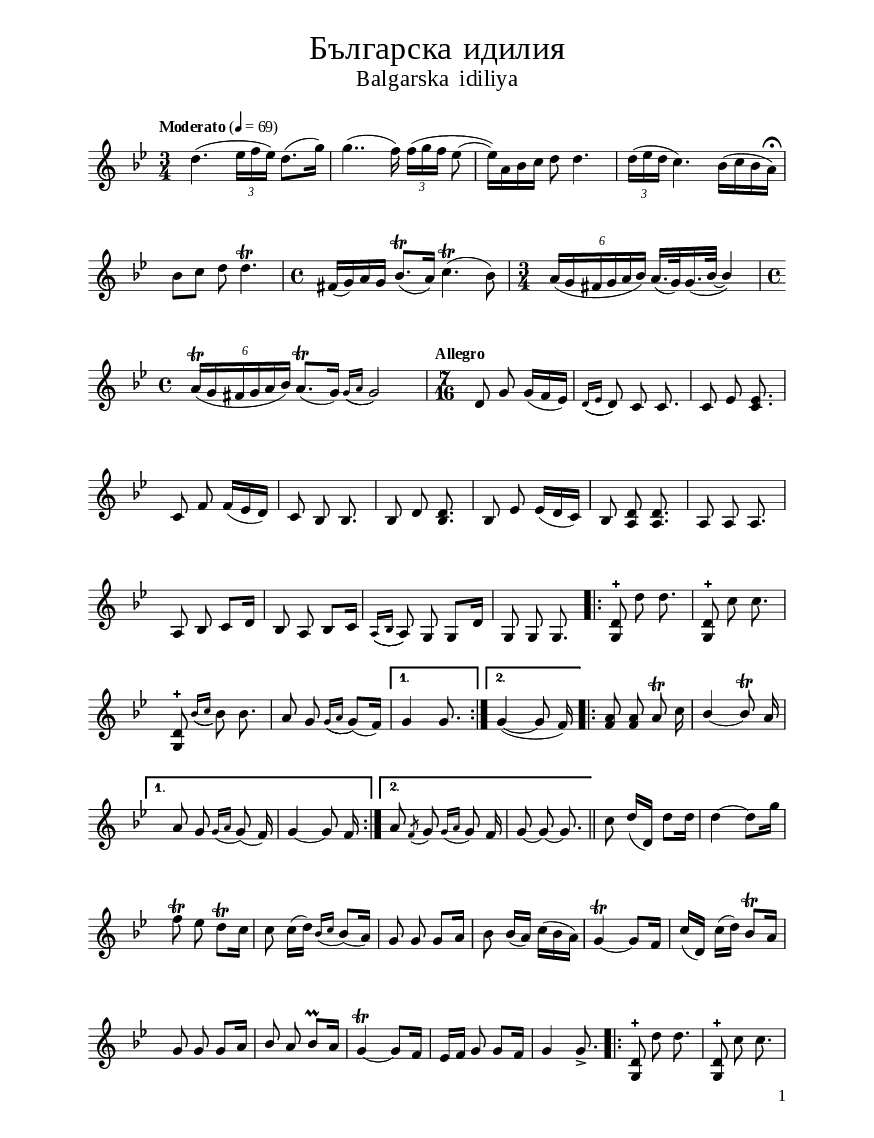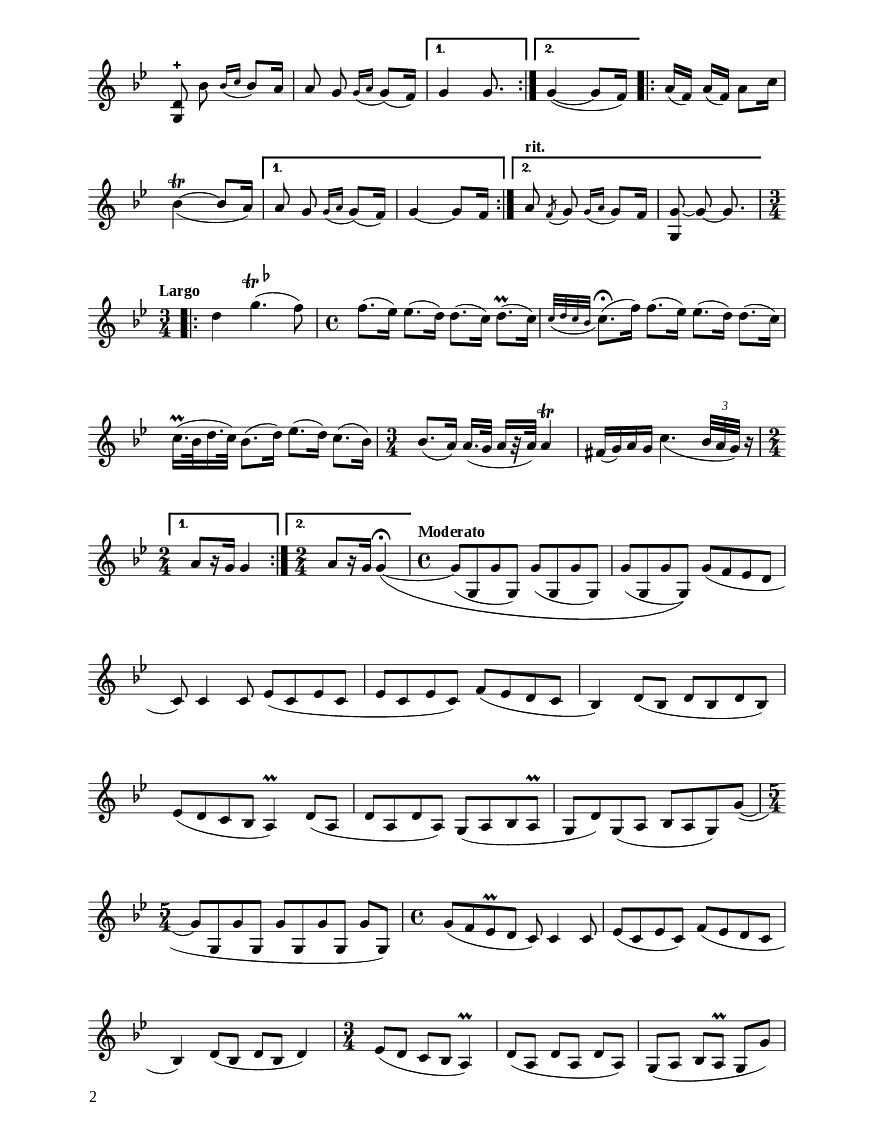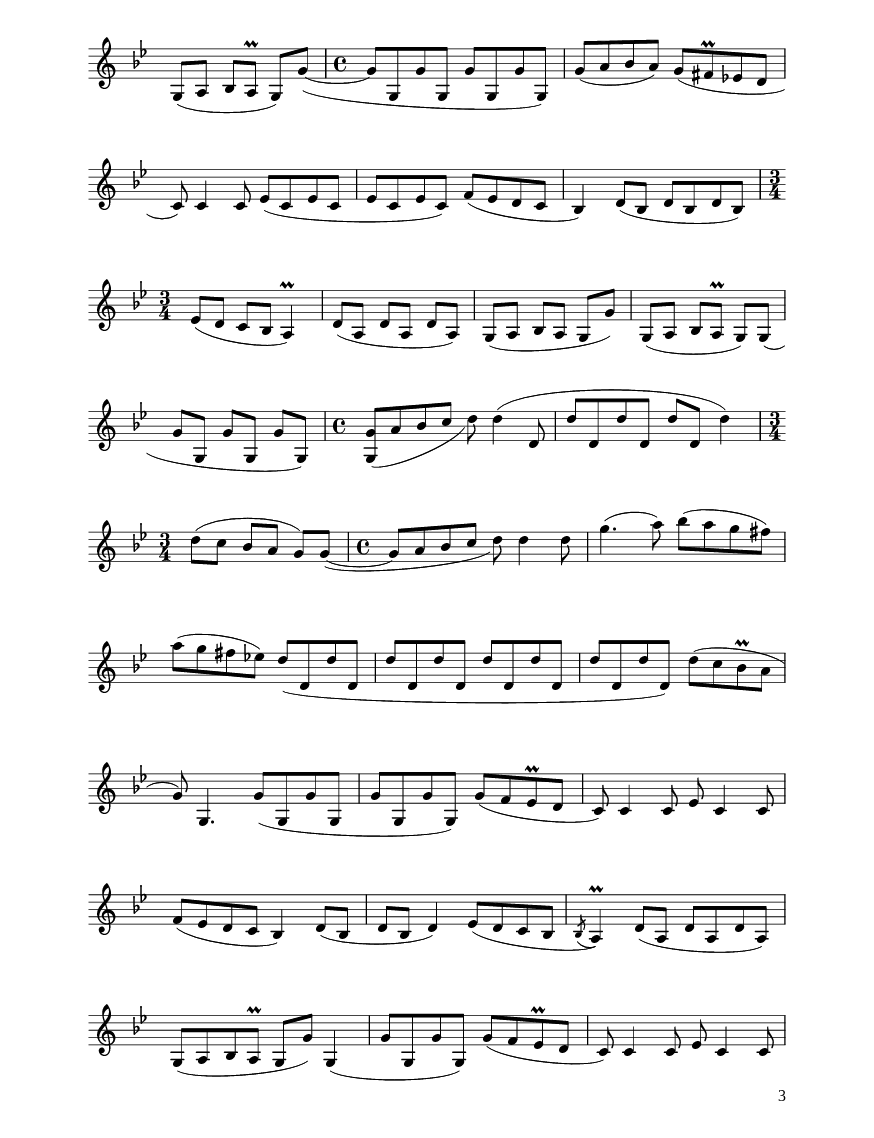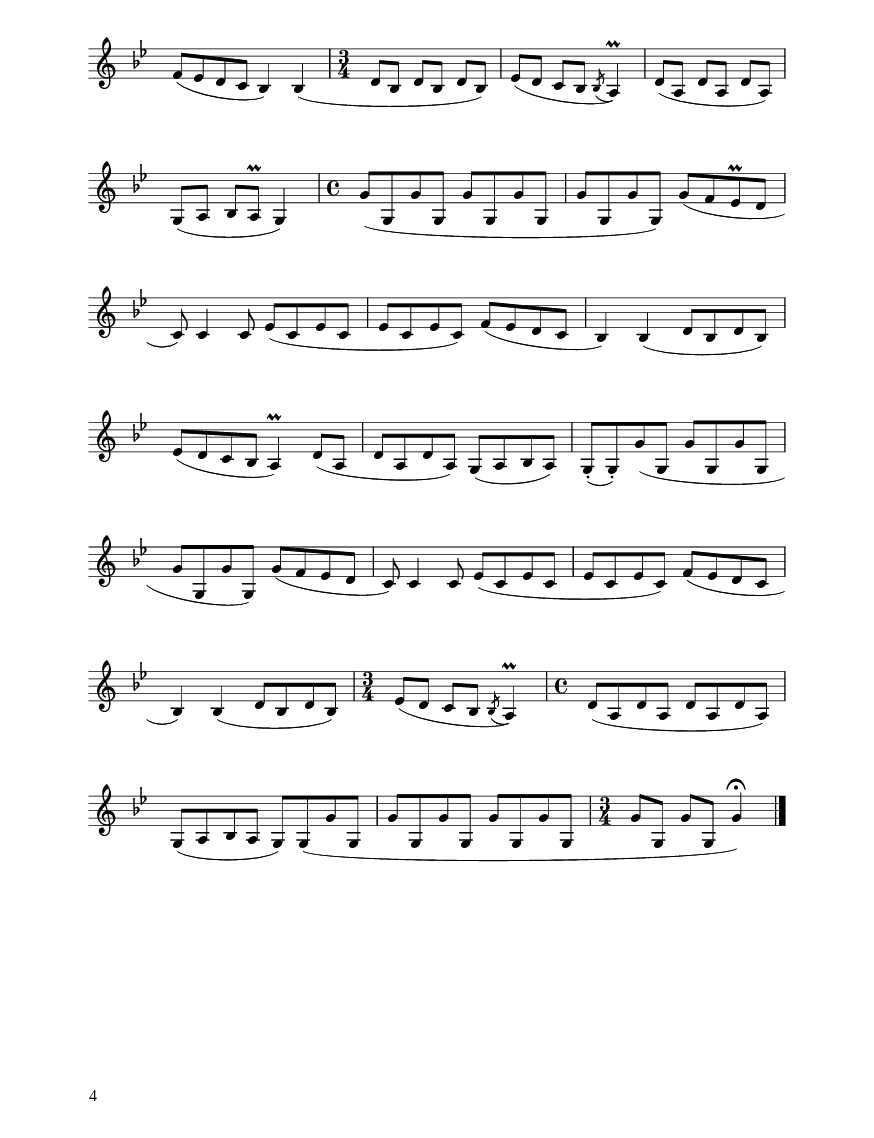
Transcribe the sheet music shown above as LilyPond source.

\version "2.20.0"

\paper {
  #(set-paper-size "a5")
}

\bookpart {
  \paper {
    print-all-headers = ##t
    print-page-number = ##t
    print-first-page-number = ##t

    % put page numbers on the bottom
    oddHeaderMarkup = \markup ""
    evenHeaderMarkup = \markup ""
    oddFooterMarkup = \markup
    \fill-line {
      ""
      \on-the-fly #print-page-number-check-first \fromproperty #'page:page-number-string
    }
    evenFooterMarkup = \markup
    \fill-line {
      \on-the-fly #print-page-number-check-first \fromproperty #'page:page-number-string
      ""
    }

    left-margin = 1.5\cm
    right-margin = 1.5\cm
    top-margin = 1.6\cm
    bottom-margin = 1.2\cm
    ragged-bottom = ##t % do not spread the staves to fill the whole vertical space

    % change lyrics and titles font (affects notes also)
    fonts =
    #(make-pango-font-tree
      "Times New Roman"
      "DejaVu Sans"
      "DejaVu Sans Mono"
      (/ (* staff-height pt) 3.6))

    % change distance between staves
    system-system-spacing =
    #'((basic-distance . 12)
       (minimum-distance . 6)
       (padding . 1)
       (stretchability . 12))
  }

  \header {
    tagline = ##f
  }

  \score{
    \layout {
      indent = 0.0\cm % remove first line indentation
      %ragged-last = ##t % do not spread last line to fill the whole space
      \context {
        \Score
        \omit BarNumber %remove bar numbers
      } % context

      \context {
        % change staff size
        \Staff
        fontSize = #+0 % affects notes size only
        \override StaffSymbol #'staff-space = #(magstep -3)
        \override StaffSymbol #'thickness = #0.5
        \override BarLine #'hair-thickness = #1
        %\override StaffSymbol #'ledger-line-thickness = #'(0 . 0)
      }

      \context {
        % adjust space between staff and lyrics and between the two lyric lines
        \Lyrics
        \override VerticalAxisGroup.nonstaff-relatedstaff-spacing = #'((basic-distance . 4.5))
        \override VerticalAxisGroup.nonstaff-nonstaff-spacing = #'((minimum-distance . 2))
      }
    } % layout

    \new Voice \relative c' {
      \clef treble
      \key g \minor
      \time 3/4
      \tempo \markup {
        % make tempo note smaller
        \concat {
          "Moderato " \normal-text { "(" }
          \teeny \general-align #Y #DOWN \note #"4" #0.8
          \normal-text { " = 69)" }
        }
      }
      \autoBeamOff
       \repeat volta 1 {
      d'4.( \tuplet 3/2 { ees16 [f ees]) } d8.([g16]) | \noBreak
      g4..(f16) \tuplet 3/2 { f16( [g f] } ees8~ | \noBreak
      ees16)[a, bes c] d8 d4. | \noBreak
      \tuplet 3/2 { d16( [ees d] } c4.) bes16([c bes a\fermata]) | \break

      bes8 [c] d8 d4.\trill | \noBreak
      \time 4/4 fis,16([g) a g] bes8.\trill([ a16]) c4.\trill( bes8) | \noBreak
      \time 3/4  \tuplet 6/4 { a16([g fis g a bes]) }  a16.([g32) \slurDown g16.(\tieDown bes32~] \stemUp bes4) | \time 4/4 \break

      \tuplet 6/4 { a16\trill([g fis g a bes]) } a8.\trill([g16])  \acciaccatura { g16([ a] } g2) | \noBreak
    }
    \set Score.doubleRepeatType = #":|.|:"
    \repeat volta 1 {
      \time 7/16
      \tempo "Allegro"

      d8 g g16([f ees]) | \noBreak
      \acciaccatura { d16([ ees]  } d8) c8 c8. | \noBreak
      c8 ees <c ees>8. | \break

      c8 f f16([ees d]) | \noBreak
      c8 bes bes8. | \noBreak
      bes8 d <bes d>8. | \noBreak
      bes8 ees ees16([d c]) | \noBreak
      bes8 <a d>8 <a d>8. | \noBreak
      a8 a a8. | \break

      a8 bes c[d16] | \noBreak
      bes8 a bes[c16] | \noBreak
      \acciaccatura { a16([ bes]} a8) g g[d'16] | \noBreak
      g,8 g g8. | \noBreak
    }
    \repeat volta 2 {
      <g d'>8\stopped \stemNeutral d''8 d8. | \noBreak
      <g,, d'>8\stopped c'8 c8. | \break

      <g, d'>8\stopped \acciaccatura { bes'16([c] } bes8) bes8. | \noBreak
      a8 g \acciaccatura { g16([a]} g8)([f16]) | \noBreak
    }
    \alternative {
      { g4 g8. | \noBreak }
      { g4~(g8 f16) | \noBreak }
    }
    \repeat volta 2 {
      <f a>8 <f a> a\trill c16 | \noBreak
      \stemUp bes4~ bes8\trill a16 | \break
    }
    \alternative {
      {
        a8 g \acciaccatura { g16[a]}  g8( f16) | \noBreak
        g4~ g8 f16 | \noBreak
      }
      {
        a8 \acciaccatura { f8 } g \acciaccatura { g16[a] } g8 f16 | \noBreak
        g8~ g~ g8. | \bar "||" \noBreak
      }
    }
    \stemNeutral c8 d16([d,]) d'8[d16] | \noBreak
    \tieUp d4~ d8[g16] | \break

    f8\trill ees d\trill[c16] | \noBreak
    c8 \slurNeutral c16([d]) \acciaccatura { bes16[c] } bes8([a16]) | \noBreak
    g8 g g[a16] | \noBreak
    bes8 bes16([a]) c16([bes a]) | \noBreak
    \tieNeutral g4~\trill g8[f16] | \noBreak
    c'([d,]) c'([d]) bes8\trill[a16] \break

     g8 g g[a16] | \noBreak
     \stemUp bes8 a bes8\prall[a16] | \noBreak
     g4~\trill g8[f16]  | \noBreak
     ees16[f] g8 g[f16] | \noBreak
     g4 g8.\accent | \noBreak
    \repeat volta 2 {
      \stemNeutral <d g,>8\stopped d'8 d8. | \noBreak
      <d, g,>8\stopped c'8 c8. | \break

      <d, g,>8\stopped bes' \acciaccatura { bes16[c] } bes8[a16] | \noBreak
      a8 g \acciaccatura { g16[a] } g8([f16]) | \noBreak
    }
    \alternative {
      { g4 g8. }
      { g4~(g8[f16]) }
    }
    \repeat volta 2 {
      a16([f]) a16([f]) a8[c16] | \break

      \tieUp \slurDown bes4~\trill(bes8[a16])
    }
    \alternative {
      {
        a8 g \acciaccatura { g16[a] } g8([f16]) | \noBreak
        \tieNeutral g4~ g8[f16] | \noBreak
      }
      {
        \tempo "rit."
        a8 \acciaccatura { f8 } g \acciaccatura { g16[a] } g8[f16] | \noBreak
        <g g,>8~ g~ g8. | \noBreak
      }
    }
    \time 3/4 \break
    \repeat volta 2 {
      \tempo "Largo"
      \slurNeutral d'4 g4.^\markup{\musicglyph #"scripts.trill" {\raise #1 \flat}}(f8) | \noBreak
      \time 4/4 f8.([ees16]) ees8.([d16]) d8.([c16]) d8.\prall([c16]) | \noBreak
      \acciaccatura { c32[d c bes] } c8.\fermata([f16]) f8.([ees16]) ees8.([d16]) d8.([c16]) | \break

      c16.\prall([bes32 d16. c32]) bes8.([d16]) ees8.([d16]) c8.([bes16]) | \noBreak
      \time 3/4 bes8.([a16]) a16.([g32] a16[r32 a32]) a4\trill | \noBreak
      fis16([g) a g] \slurDown c4.( \tuplet 3/2 {bes32[ a g])} r16 | \time 2/4 \break
    }
    \alternative {
      { a8[r16 g16] g4 | \noBreak }
      { \time 2/4 a8[r16 g16] g4\fermata~\( | \noBreak }
    }
    \tempo "Moderato"
    \time 4/4
    g8([g, g' g,]) g'8([g, g' g,]) | \noBreak
    g'8([g, g' g,])\) g'8([f ees d] | \break

    c8) c4 c8 ees8([c ees c] | \noBreak
    ees8[c ees c]) f8([ ees d c] | \noBreak
    bes4) d8([bes] d8[bes d bes]) | \break

    ees8([d c bes] a4\prall) d8([a] | \noBreak
    d8[a d a]) g8([a bes a\prall] | \noBreak
    g[ d') g,( a] bes[a g) g'~(] | \time 5/4 \break

    g[g, g' g,]  g'[g, g' g,] g'[g,]) | \noBreak
    \time 4/4 g'([f ees\prall	 d] c) c4 c8 | \noBreak
    ees([c ees c]) f([ees d c] | \break
    bes4) d8([bes] d8[bes] d4) | \noBreak
    \time 3/4 ees8([d] c[bes] a4\prall) | \noBreak
    d8([a] d8[a] d8[a]) | \noBreak
    g([a] bes[a\prall] g[g']) | \break

    g,([a] bes[a\prall] g[)g'~]( | \noBreak
    \time 4/4 g[g, g' g,] g'[g, g' g,]) | \noBreak
    g'([a bes a]) g([fis\prall ees! d] | \break

    c8) c4 c8 ees([c ees c] | \noBreak
    ees[c ees c]) f([ees d c] | \noBreak
    bes4) d8([bes] d[bes d bes]) | \time 3/4 \break

    ees([d] c[bes] a4\prall) | \noBreak
    d8([a] d[a] d[a]) | \noBreak
    g([a] bes[a] g[g']) | \noBreak
    g,([a] bes[a\prall] g)[g]( | \break

    g'[g,] g'[g,] g'[g,]) | \noBreak
    \time 4/4 <g' g,>([a bes c] d) \slurUp d4( d,8 | \noBreak
    d'[d, d' d,] d'[d,] d'4) | \time 3/4 \break

    d8([c] bes[a] \slurDown g[)g~(] | \noBreak
    \time 4/4 g[a bes c] d) d4 d8 | \noBreak
    \slurNeutral g4.(a8) bes([a g fis]) | \break

    a([g fis ees!]) d([d, d' d,] | \noBreak
    d'[d, d' d,] d'[d, d' d,] | \noBreak
    d'[d, d' d,]) d'([c bes\prall a] | \break

    g) g,4. g'8([g, g' g,] | \noBreak
    g'[g, g' g,]) g'([f ees\prall d] | \noBreak
    c) c4 c8 ees c4 c8 \break

    f([ees d c] bes4) d8([bes] | \noBreak
    d[bes] d4) ees8([d c bes] | \noBreak
    \acciaccatura { bes } a4\prall)
    d8([a] d[a d a]) \break

    g([a bes a\prall] g[g']) g,4( | \noBreak
    g'8[g, g' g,]) g'([f ees\prall d] | \noBreak
    c8) c4  c8 ees c4 c8 | \break

    f([ees d c] bes4) bes( | \noBreak
    \time 3/4 d8[bes] d8[bes] d8[bes]) | \noBreak
    ees([d] c[bes] \acciaccatura { bes } a4\prall)	| \noBreak
    d8([a] d[a] d[a]) | \break

    g([a] bes[a\prall] g4) | \noBreak
    \time 4/4 g'8([g, g' g,] g'[g, g' g,] | \noBreak
    g'[g, g' g,]) g'([f ees\prall d] | \break

    c) c4 c8 ees([c ees c] | \noBreak
    ees[c ees c]) f([ees d c] | \noBreak
    bes4) bes( d8[bes d bes]) | \break

    ees([ d c bes] a4\prall) d8([a] | \noBreak
    d[a d a]) g([a bes a]) | \noBreak
    g\staccato([g\staccato) g'( g,] g'[g, g' g,] | \break

    g'[g, g' g,]) g'([f ees d] | \noBreak
    c) c4 c8 ees([c ees c] | \noBreak
    ees[c ees c]) f([ees d c] | \break

    bes4) bes( d8[bes d bes]) | \noBreak
    \time 3/4 ees([d] c[bes] \acciaccatura { bes } a4\prall) | \noBreak
    \time 4/4 d8([a d a] d[a d a]) | \break

    g([a bes a] g[)g( g' g,] | \noBreak
    g'[g, g' g,] g'[g, g' g,] | \noBreak
    \time 3/4 g'[g,] g'[g,] g'4\fermata) \bar "|."
    }

    \addlyrics {}
    \addlyrics {}

    \header {
      title = \markup \column \normal-text \fontsize #2.5 {
        \center-align
        \line { Българска идилия }
        \vspace #-0.6
        \center-align
        \line \fontsize #-3 { Balgarska idiliya }
        \vspace #-0.8
        \center-align
        \line \fontsize #-3 { " " }
      }
    }

    \midi{}

  } % score


  % include foreign translation(s) of the song
  %\include "lyrics_de/lyrics_de_file_name.ly"

} % bookpart
